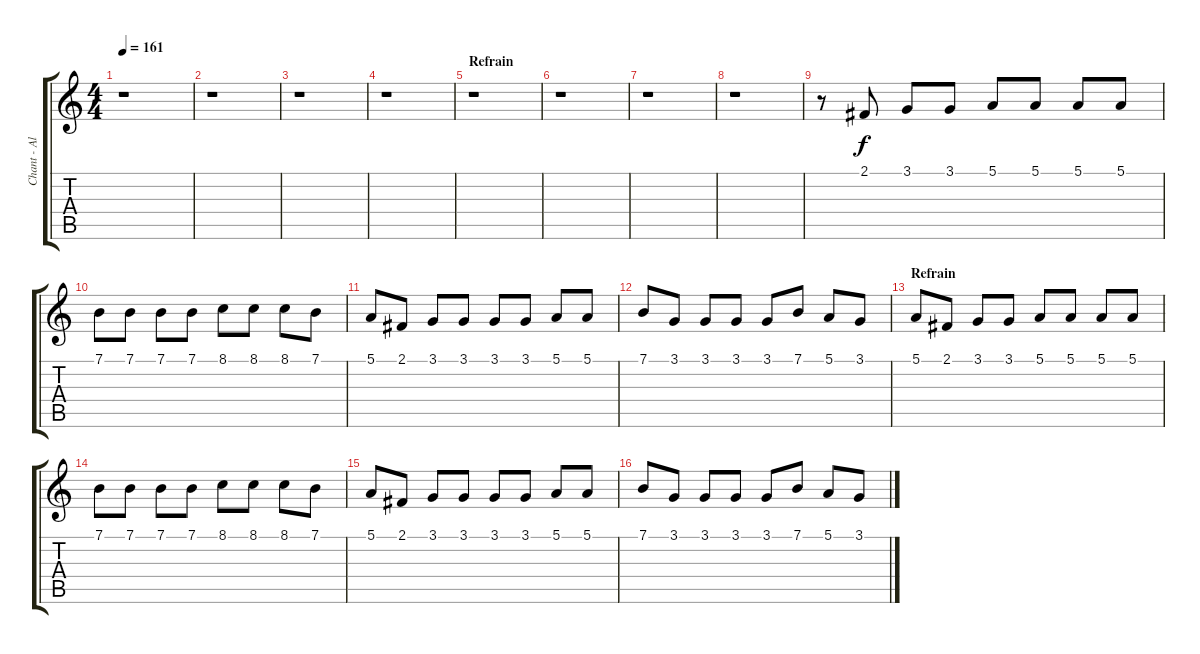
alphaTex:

\track ("Chant - Alex" "Chant - Al") {instrument altosax}
\staff {score tabs}
\tuning (E4 B3 G3 D3 A2 E2) {hide}
\ts (4 4)
\tempo 161
\clef g2
\ks c
r.1{dy f} |
r.1 |
r.1 |
r.1 |
\section ("" "Refrain")
r.1 |
r.1 |
r.1 |
r.1 |
r.8 2.1.8 3.1.8 3.1.8 5.1.8 5.1.8 5.1.8 5.1.8 |
7.1.8 7.1.8 7.1.8 7.1.8 8.1.8 8.1.8 8.1.8 7.1.8 |
5.1.8 2.1.8 3.1.8 3.1.8 3.1.8 3.1.8 5.1.8 5.1.8 |
7.1.8 3.1.8 3.1.8 3.1.8 3.1.8 7.1.8 5.1.8 3.1.8 |
\section ("" "Refrain")
5.1.8 2.1.8 3.1.8 3.1.8 5.1.8 5.1.8 5.1.8 5.1.8 |
7.1.8 7.1.8 7.1.8 7.1.8 8.1.8 8.1.8 8.1.8 7.1.8 |
5.1.8 2.1.8 3.1.8 3.1.8 3.1.8 3.1.8 5.1.8 5.1.8 |
7.1.8 3.1.8 3.1.8 3.1.8 3.1.8 7.1.8 5.1.8 3.1.8
